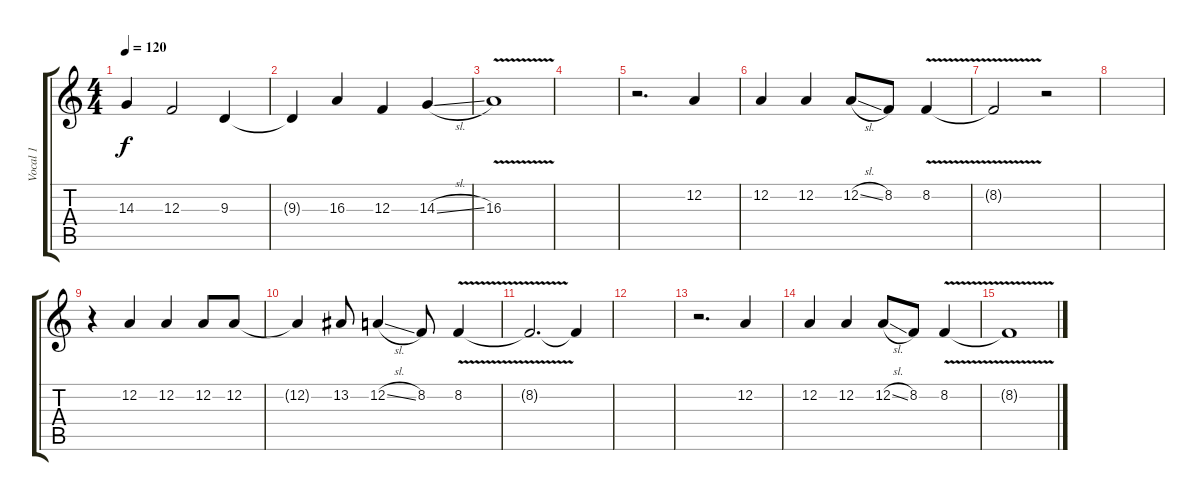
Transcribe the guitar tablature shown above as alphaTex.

\track ("Vocal 1" "Vocal 1") {instrument lead1square}
\staff {score tabs}
\tuning (D4 A3 F3 C3 G2 D2) {hide}
\ts (4 4)
\tempo 120
\clef g2
\ks c
14.3{t}.4{dy f} 12.3.2 9.3.4 |
9.3{t}.4 16.3.4 12.3.4 14.3{sl}.4 |
16.3{v}.1 |
|
r.2{d} 12.2.4 |
12.2.4 12.2.4 12.2{sl}.8 8.2.8 8.2{v}.4 |
8.2{t}.2 r.2 |
|
r.4 12.2.4 12.2.4 12.2.8 12.2.8 |
12.2{t}.4 13.2.8 12.2{sl}.4 8.2.8 8.2{v}.4 |
8.2{t}.2{d} 8.2{t}.4 |
|
r.2{d} 12.2.4 |
12.2.4 12.2.4 12.2{sl}.8 8.2.8 8.2{v}.4 |
8.2{t}.1
